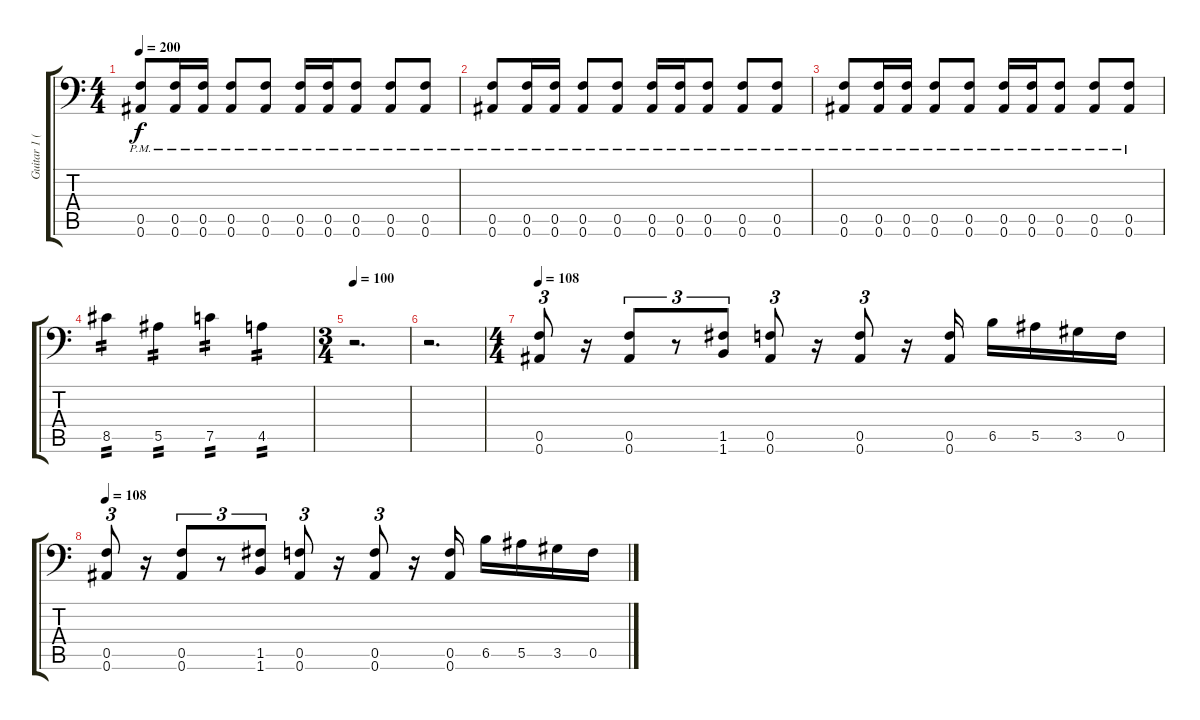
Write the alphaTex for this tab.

\track ("Guitar 1 (Right)" "Guitar 1 (") {instrument distortionguitar}
\staff {score tabs}
\tuning (C4 G3 Eb3 Bb2 F2 Bb1) {hide}
\ts (4 4)
\tempo 200
\clef f4
\ks c
(0.5{pm} 0.6{pm}).8{dy f} (0.5{pm} 0.6{pm}).16 (0.5{pm} 0.6{pm}).16 (0.5{pm} 0.6{pm}).8 (0.5{pm} 0.6{pm}).8 (0.5{pm} 0.6{pm}).16 (0.5{pm} 0.6{pm}).16 (0.5{pm} 0.6{pm}).8 (0.5{pm} 0.6{pm}).8 (0.5{pm} 0.6{pm}).8 |
(0.5{pm} 0.6{pm}).8 (0.5{pm} 0.6{pm}).16 (0.5{pm} 0.6{pm}).16 (0.5{pm} 0.6{pm}).8 (0.5{pm} 0.6{pm}).8 (0.5{pm} 0.6{pm}).16 (0.5{pm} 0.6{pm}).16 (0.5{pm} 0.6{pm}).8 (0.5{pm} 0.6{pm}).8 (0.5{pm} 0.6{pm}).8 |
(0.5{pm} 0.6{pm}).8 (0.5{pm} 0.6{pm}).16 (0.5{pm} 0.6{pm}).16 (0.5{pm} 0.6{pm}).8 (0.5{pm} 0.6{pm}).8 (0.5{pm} 0.6{pm}).16 (0.5{pm} 0.6{pm}).16 (0.5{pm} 0.6{pm}).8 (0.5{pm} 0.6{pm}).8 (0.5{pm} 0.6{pm}).8 |
8.5.4{tp 2} 5.5.4{tp 2} 7.5.4{tp 2} 4.5.4{tp 2} |
\ts (3 4)
\tempo 100
r.2{d} |
r.2{d} |
\ts (4 4)
\tempo 108
(0.5 0.6).8{tu (3 2)} r.16 (0.5 0.6).8{tu (3 2)} r.8{tu (3 2)} (1.5 1.6).8{tu (3 2)} (0.5 0.6).8{tu (3 2)} r.16 (0.5 0.6).8{tu (3 2)} r.16 (0.5 0.6).16 6.5.16 5.5.16 3.5.16 0.5.16 |
\tempo 108
(0.5 0.6).8{tu (3 2)} r.16 (0.5 0.6).8{tu (3 2)} r.8{tu (3 2)} (1.5 1.6).8{tu (3 2)} (0.5 0.6).8{tu (3 2)} r.16 (0.5 0.6).8{tu (3 2)} r.16 (0.5 0.6).16 6.5.16 5.5.16 3.5.16 0.5.16
